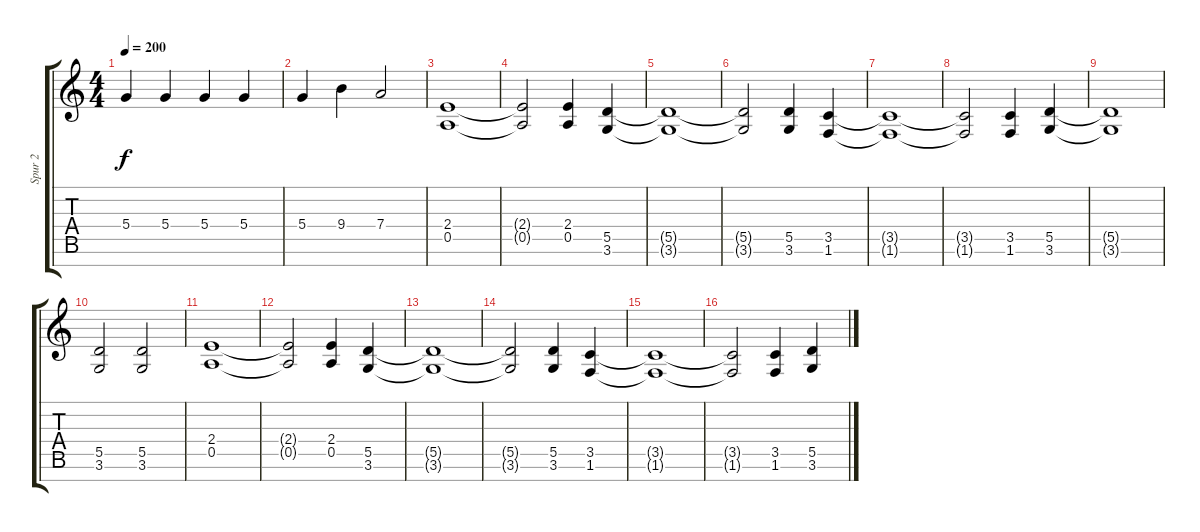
\track ("Spur 2" "Spur 2") {instrument acousticguitarsteel}
\staff {score tabs}
\tuning (E4 B3 G3 D3 A2 E2 B1) {hide}
\ts (4 4)
\tempo 200
\clef g2
\ks c
5.4.4{dy f} 5.4.4 5.4.4 5.4.4 |
5.4.4 9.4.4 7.4.2 |
(2.4 0.5).1 |
(2.4{t} 0.5{t}).2 (2.4 0.5).4 (5.5 3.6).4 |
(5.5{t} 3.6{t}).1 |
(5.5{t} 3.6{t}).2 (5.5 3.6).4 (3.5 1.6).4 |
(3.5{t} 1.6{t}).1 |
(3.5{t} 1.6{t}).2 (3.5 1.6).4 (5.5 3.6).4 |
(5.5{t} 3.6{t}).1 |
(5.5 3.6).2 (5.5 3.6).2 |
(2.4 0.5).1 |
(2.4{t} 0.5{t}).2 (2.4 0.5).4 (5.5 3.6).4 |
(5.5{t} 3.6{t}).1 |
(5.5{t} 3.6{t}).2 (5.5 3.6).4 (3.5 1.6).4 |
(3.5{t} 1.6{t}).1 |
(3.5{t} 1.6{t}).2 (3.5 1.6).4 (5.5 3.6).4
